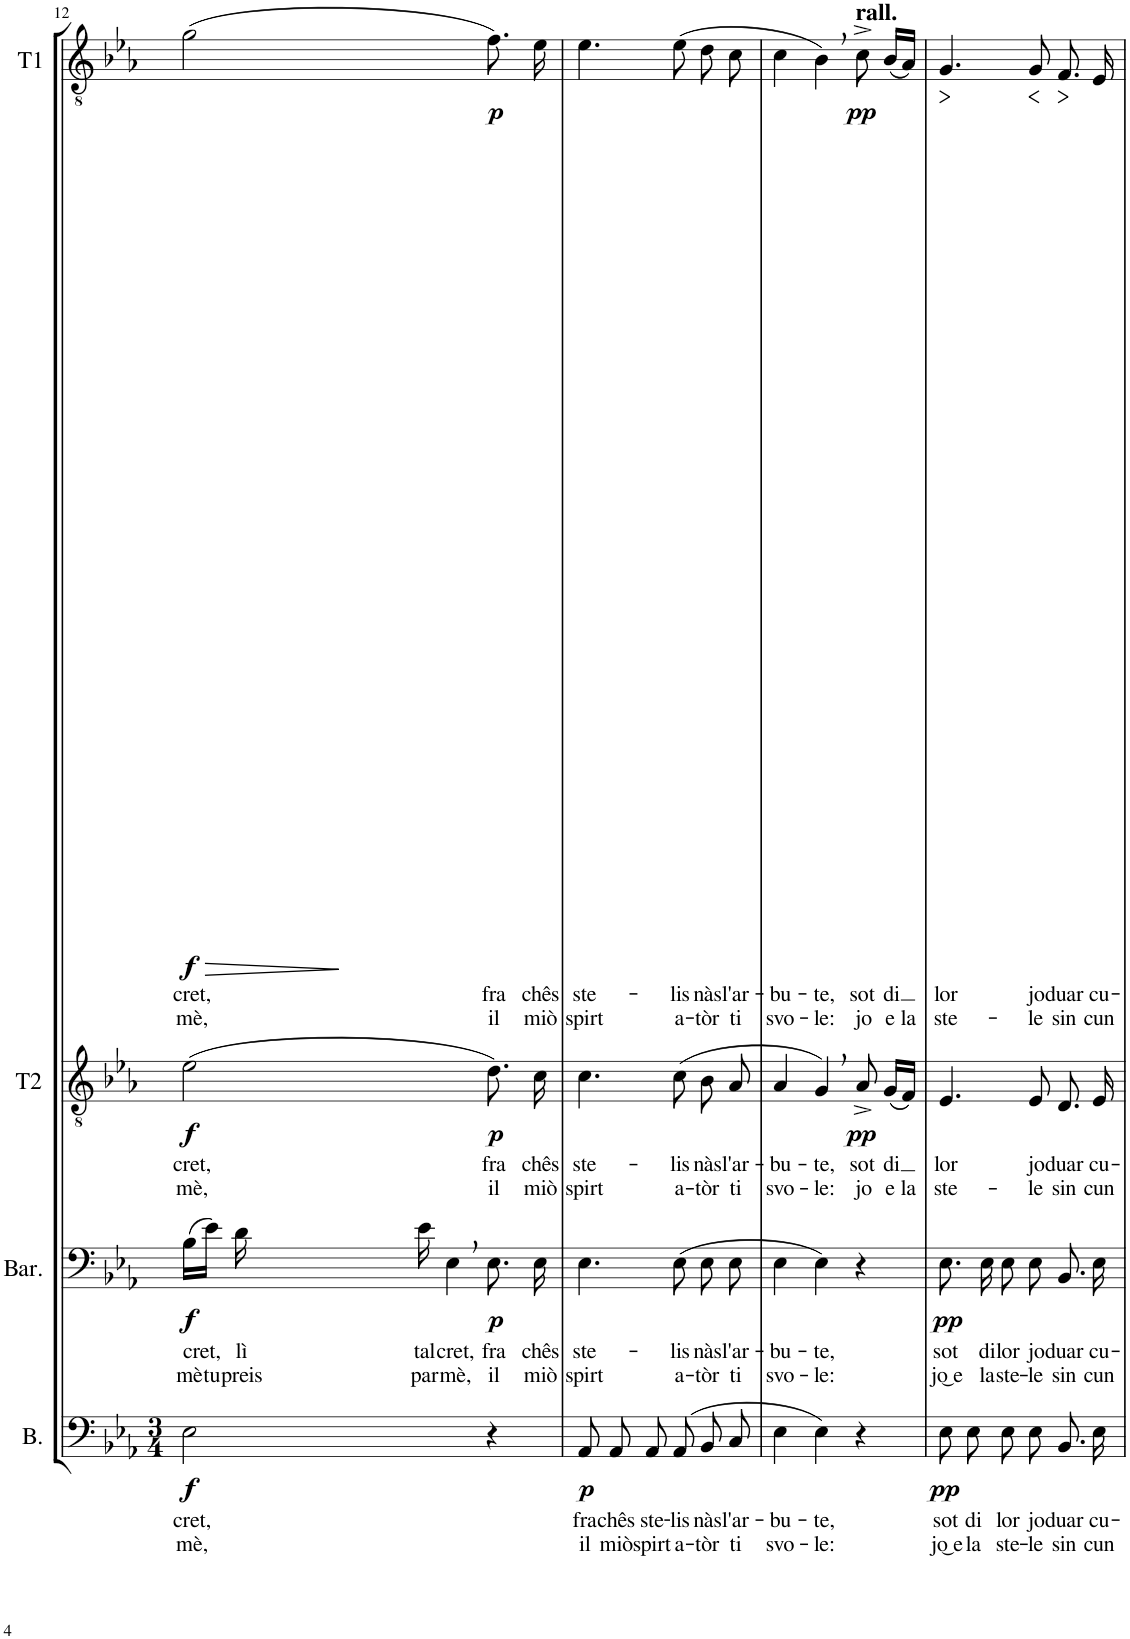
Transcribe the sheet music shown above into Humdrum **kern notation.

**kern	**text	**text	**dynam	**kern	**text	**text	**dynam	**kern	**text	**text	**dynam	**kern	**text	**text	**dynam
*part4	*part4	*part4	*part4	*part3	*part3	*part3	*part3	*part2	*part2	*part2	*part2	*part1	*part1	*part1	*part1
*staff4	*staff4	*staff4	*staff4	*staff3	*staff3	*staff3	*staff3	*staff2	*staff2	*staff2	*staff2	*staff1	*staff1	*staff1	*staff1
*I"Basso	*	*	*	*I"Baritono	*	*	*	*I"Tenore II	*	*	*	*I"Tenore I	*	*	*
*I'B.	*	*	*	*I'Bar.	*	*	*	*I'T2	*	*	*	*I'T1	*	*	*
!!LO:PB:g=z
*clefF4	*	*	*	*clefF4	*	*	*	*clefGv2	*	*	*	*clefGv2	*	*	*
*k[b-e-a-]	*	*	*	*k[b-e-a-]	*	*	*	*k[b-e-a-]	*	*	*	*k[b-e-a-]	*	*	*
*M3/4	*	*	*	*M3/4	*	*	*	*M4/4	*	*	*	*M4/4	*	*	*
*	*	*	*	*	*	*	*	*met(c)	*	*	*	*met(c)	*	*	*
=12	=12	=12	=12	=12	=12	=12	=12	=12	=12	=12	=12	=12	=12	=12	=12
!	!LO:LY:b	!LO:LY:b	!LO:DY:b	!	!LO:LY:b	!LO:LY:b	!LO:DY:b	!	!LO:LY:b	!LO:LY:b	!LO:DY:b	!	!LO:LY:b	!LO:LY:b	!LO:HP:b
!	!	!	!	!	!	!	!	!	!	!	!	!	!	!	!LO:DY:n=1:b
2E-\	cret,	mè,	f	(16B-\LL	cret,	mè	f	(2e-\	cret,	mè,	f	(2g\	cret,	mè,	> f
!	!	!	!	!	!	!LO:LY:b	!	!	!	!	!	!	!	!	!
.	.	.	.	16e-\JJ)	.	tu	.	.	.	.	.	.	.	.	.
!	!	!	!	!	!LO:LY:b	!LO:LY:b	!	!	!	!	!	!	!	!	!
.	.	.	.	16d\	lì	preis	.	.	.	.	.	.	.	.	.
!	!	!	!	!	!LO:LY:b	!LO:LY:b	!	!	!	!	!	!	!	!	!
.	.	.	.	16e-\	tal	par	.	.	.	.	.	.	.	.	.
!	!	!	!	!	!LO:LY:b	!LO:LY:b	!	!	!	!	!	!	!	!	!
.	.	.	.	4E-,\	cret,	mè,	.	.	.	.	.	.	.	.	.
!	!	!	!	!	!LO:LY:b	!LO:LY:b	!LO:DY:b	!	!LO:LY:b	!LO:LY:b	!LO:DY:b	!	!LO:LY:b	!LO:LY:b	!LO:DY:n=2:b
4r	.	.	.	8.E-\	fra	il	p	8.d\)	fra	il	p	8.f\)	fra	il	] p
!	!	!	!	!	!LO:LY:b	!LO:LY:b	!	!	!LO:LY:b	!LO:LY:b	!	!	!LO:LY:b	!LO:LY:b	!
.	.	.	.	16E-\	chês	miò	.	16c\	chês	miò	.	16e-\	chês	miò	.
=13	=13	=13	=13	=13	=13	=13	=13	=13	=13	=13	=13	=13	=13	=13	=13
!	!LO:LY:b	!LO:LY:b	!LO:DY:b	!	!LO:LY:b	!LO:LY:b	!	!	!LO:LY:b	!LO:LY:b	!	!	!LO:LY:b	!LO:LY:b	!
8AA-/L	fra	il	p	4.E-\	ste-	spirt	.	4.c\	ste-	spirt	.	4.e-\	ste-	spirt	.
!	!LO:LY:b	!LO:LY:b	!	!	!	!	!	!	!	!	!	!	!	!	!
8AA-/J	chês	miò	.	.	.	.	.	.	.	.	.	.	.	.	.
!	!LO:LY:b	!LO:LY:b	!	!	!	!	!	!	!	!	!	!	!	!	!
8AA-/L	ste-	spirt	.	.	.	.	.	.	.	.	.	.	.	.	.
!	!LO:LY:b	!LO:LY:b	!	!	!LO:LY:b	!LO:LY:b	!	!	!LO:LY:b	!LO:LY:b	!	!	!LO:LY:b	!LO:LY:b	!
(8AA-/J	-lis	a-	.	(8E-\	-lis	a-	.	(8c\	-lis	a-	.	(8e-\	-lis	a-	.
!	!LO:LY:b	!LO:LY:b	!	!	!LO:LY:b	!LO:LY:b	!	!	!LO:LY:b	!LO:LY:b	!	!	!LO:LY:b	!LO:LY:b	!
8BB-/L	nàs	-tòr	.	8E-\	nàs	-tòr	.	8B-\	nàs	-tòr	.	8d\	nàs	-tòr	.
!	!LO:LY:b	!LO:LY:b	!	!	!LO:LY:b	!LO:LY:b	!	!	!LO:LY:b	!LO:LY:b	!	!	!LO:LY:b	!LO:LY:b	!
8C/J	l'ar-	ti	.	8E-\	l'ar-	ti	.	8A-/	l'ar-	ti	.	8c\	l'ar-	ti	.
=14	=14	=14	=14	=14	=14	=14	=14	=14	=14	=14	=14	=14	=14	=14	=14
!	!LO:LY:b	!LO:LY:b	!	!	!LO:LY:b	!LO:LY:b	!	!	!LO:LY:b	!LO:LY:b	!	!	!LO:LY:b	!LO:LY:b	!
4E-\	-bu-	svo-	.	4E-\	-bu-	svo-	.	4A-/	-bu-	svo-	.	4c\	-bu-	svo-	.
!	!LO:LY:b	!LO:LY:b	!	!	!LO:LY:b	!LO:LY:b	!	!	!LO:LY:b	!LO:LY:b	!	!	!LO:LY:b	!LO:LY:b	!
4E-\)	-te,	-le:	.	4E-\)	-te,	-le:	.	4G,/)	-te,	-le:	.	4B-,\)	-te,	-le:	.
!	!	!	!	!	!	!	!	!	!	!	!	!LO:TX:a:B:t=rall.	!	!	!
!	!	!	!	!	!	!	!	!	!LO:LY:b	!LO:LY:b	!LO:DY:b	!	!LO:LY:b	!LO:LY:b	!LO:DY:b
4r	.	.	.	4r	.	.	.	8A-^/	sot	jo	pp	8c^\	sot	jo	pp
!	!	!	!	!	!	!	!	!	!LO:LY:b	!LO:LY:b	!	!	!LO:LY:b	!LO:LY:b	!
.	.	.	.	.	.	.	.	(16G/LL	di	e	.	(16B-/LL	di	e	.
!	!	!	!	!	!	!	!	!	!	!LO:LY:b	!	!	!	!LO:LY:b	!
.	.	.	.	.	.	.	.	16F/JJ)	.	la	.	16A-/JJ)	.	la	.
=15	=15	=15	=15	=15	=15	=15	=15	=15	=15	=15	=15	=15	=15	=15	=15
!	!LO:LY:b	!LO:LY:b	!LO:DY:b	!	!LO:LY:b	!LO:LY:b	!LO:DY:b	!	!LO:LY:b	!LO:LY:b	!	!	!LO:LY:b	!LO:LY:b	!LO:HP:b
8E-\L	sot	jo͜ e	pp	8.E-\	sot	jo͜ e	pp	4.E-/	lor	ste-	.	4.G/	lor	ste-	>
!	!LO:LY:b	!LO:LY:b	!	!	!	!	!	!	!	!	!	!	!	!	!
8E-\J	di	la	.	.	.	.	.	.	.	.	.	.	.	.	.
!	!	!	!	!	!LO:LY:b	!LO:LY:b	!	!	!	!	!	!	!	!	!
.	.	.	.	16E-\	di	la	.	.	.	.	.	.	.	.	.
!	!LO:LY:b	!LO:LY:b	!	!	!LO:LY:b	!LO:LY:b	!	!	!	!	!	!	!	!	!
8E-\L	lor	ste-	.	8E-\	lor	ste-	.	.	.	.	.	.	.	.	.
!	!LO:LY:b	!LO:LY:b	!	!	!LO:LY:b	!LO:LY:b	!	!	!LO:LY:b	!LO:LY:b	!	!	!LO:LY:b	!LO:LY:b	!LO:HP:n=1:b
8E-\J	jo	-le	.	8E-\	jo	-le	.	8E-/	jo	-le	.	8G/	jo	-le	] <
!	!LO:LY:b	!LO:LY:b	!	!	!LO:LY:b	!LO:LY:b	!	!	!LO:LY:b	!LO:LY:b	!	!	!LO:LY:b	!LO:LY:b	!LO:HP:n=1:b
8.BB-/L	duar	sin	.	8.BB-/	duar	sin	.	8.D/	duar	sin	.	8.F/	duar	sin	[ >
!	!LO:LY:b	!LO:LY:b	!	!	!LO:LY:b	!LO:LY:b	!	!	!LO:LY:b	!LO:LY:b	!	!	!LO:LY:b	!LO:LY:b	!
16E-/Jk	cu-	cun	.	16E-\	cu-	cun	.	16E-/	cu-	cun	.	16E-/	cu-	cun	]
=	=	=	=	=	=	=	=	=	=	=	=	=	=	=	=
*-	*-	*-	*-	*-	*-	*-	*-	*-	*-	*-	*-	*-	*-	*-	*-
